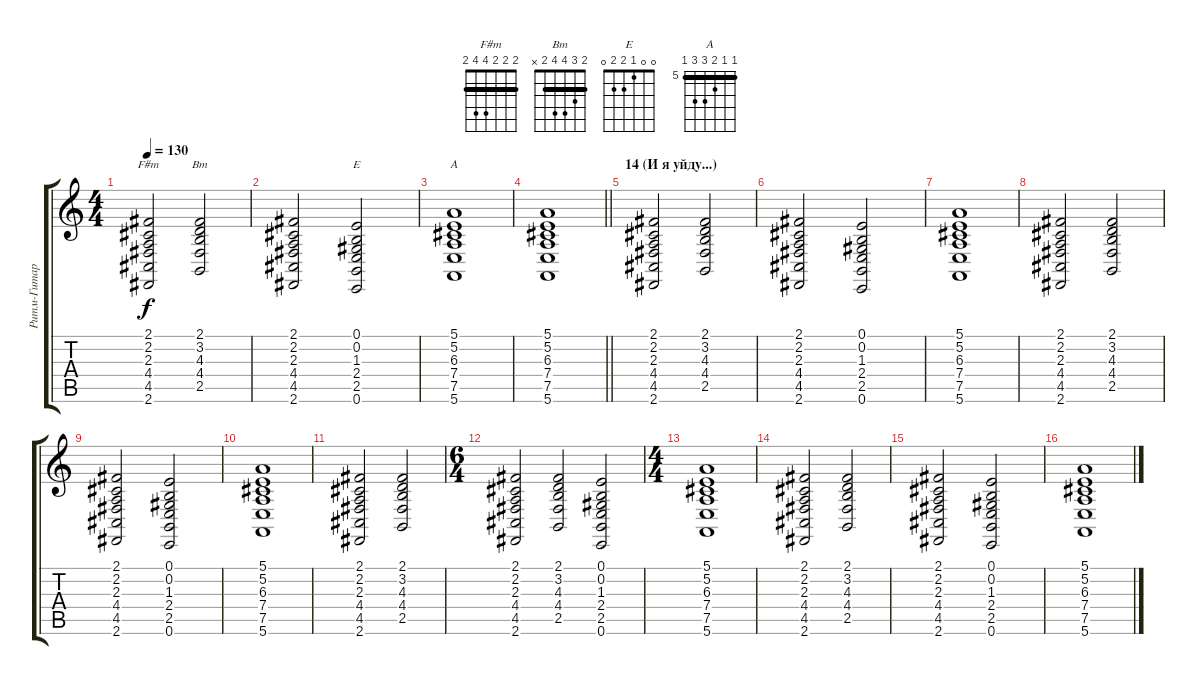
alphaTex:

\track ("Ритм-Гитара" "Ритм-Гитар") {instrument orchestralharp}
\staff {score tabs}
\tuning (E4 B3 G3 D3 A2 E2) {hide}
\chord ("F#m" 2 2 2 4 4 2) {barre 2}
\chord ("Bm" 2 3 4 4 2 x) {barre 2}
\chord ("E" 0 0 1 2 2 0)
\chord ("A" 5 5 6 7 7 5) {firstfret 5 barre 5}
\ts (4 4)
\tempo 130
\clef g2
\ks c
(2.1 2.2 2.3 4.4 4.5 2.6).2{ch "F#m" dy f} (2.1 3.2 4.3 4.4 2.5).2{ch "Bm"} |
(2.1 2.2 2.3 4.4 4.5 2.6).2 (0.1 0.2 1.3 2.4 2.5 0.6).2{ch "E"} |
(5.1 5.2 6.3 7.4 7.5 5.6).1{ch "A"} |
\barLineRight lightlight
(5.1 5.2 6.3 7.4 7.5 5.6).1 |
\section ("" "14 (И я уйду...)")
(2.1 2.2 2.3 4.4 4.5 2.6).2 (2.1 3.2 4.3 4.4 2.5).2 |
(2.1 2.2 2.3 4.4 4.5 2.6).2 (0.1 0.2 1.3 2.4 2.5 0.6).2 |
(5.1 5.2 6.3 7.4 7.5 5.6).1 |
(2.1 2.2 2.3 4.4 4.5 2.6).2 (2.1 3.2 4.3 4.4 2.5).2 |
(2.1 2.2 2.3 4.4 4.5 2.6).2 (0.1 0.2 1.3 2.4 2.5 0.6).2 |
(5.1 5.2 6.3 7.4 7.5 5.6).1 |
(2.1 2.2 2.3 4.4 4.5 2.6).2 (2.1 3.2 4.3 4.4 2.5).2 |
\ts (6 4)
(2.1 2.2 2.3 4.4 4.5 2.6).2 (2.1 3.2 4.3 4.4 2.5).2 (0.1 0.2 1.3 2.4 2.5 0.6).2 |
\ts (4 4)
(5.1 5.2 6.3 7.4 7.5 5.6).1 |
(2.1 2.2 2.3 4.4 4.5 2.6).2 (2.1 3.2 4.3 4.4 2.5).2 |
(2.1 2.2 2.3 4.4 4.5 2.6).2 (0.1 0.2 1.3 2.4 2.5 0.6).2 |
(5.1 5.2 6.3 7.4 7.5 5.6).1
